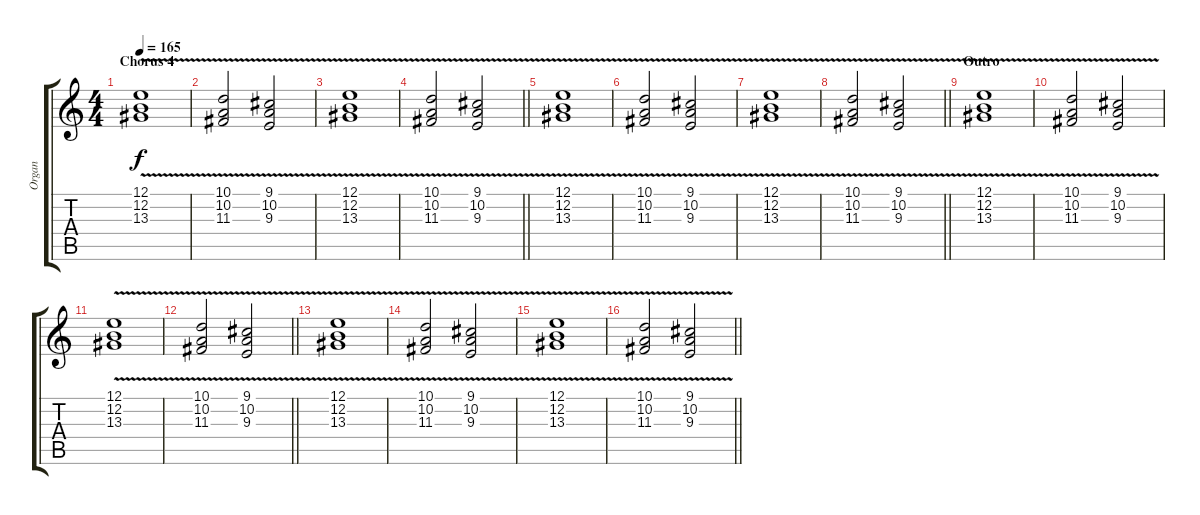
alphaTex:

\track ("Organ" "Organ") {instrument drawbarorgan}
\staff {score tabs}
\tuning (E4 B3 G3 D3 A2 E2) {hide}
\ts (4 4)
\section ("" "Chorus 4")
\tempo 165
\clef g2
\ks c
(12.1{v} 12.2{v} 13.3{v}).1{dy f} |
(10.1{v} 10.2{v} 11.3{v}).2 (9.1{v} 10.2{v} 9.3{v}).2 |
(12.1{v} 12.2{v} 13.3{v}).1 |
\barLineRight lightlight
(10.1{v} 10.2{v} 11.3{v}).2 (9.1{v} 10.2{v} 9.3{v}).2 |
(12.1{v} 12.2{v} 13.3{v}).1 |
(10.1{v} 10.2{v} 11.3{v}).2 (9.1{v} 10.2{v} 9.3{v}).2 |
(12.1{v} 12.2{v} 13.3{v}).1 |
\barLineRight lightlight
(10.1{v} 10.2{v} 11.3{v}).2 (9.1{v} 10.2{v} 9.3{v}).2 |
\section ("" "Outro")
(12.1{v} 12.2{v} 13.3{v}).1 |
(10.1{v} 10.2{v} 11.3{v}).2 (9.1{v} 10.2{v} 9.3{v}).2 |
(12.1{v} 12.2{v} 13.3{v}).1 |
\barLineRight lightlight
(10.1{v} 10.2{v} 11.3{v}).2 (9.1{v} 10.2{v} 9.3{v}).2 |
(12.1{v} 12.2{v} 13.3{v}).1 |
(10.1{v} 10.2{v} 11.3{v}).2 (9.1{v} 10.2{v} 9.3{v}).2 |
(12.1{v} 12.2{v} 13.3{v}).1 |
\barLineRight lightlight
(10.1{v} 10.2{v} 11.3{v}).2 (9.1{v} 10.2{v} 9.3{v}).2
